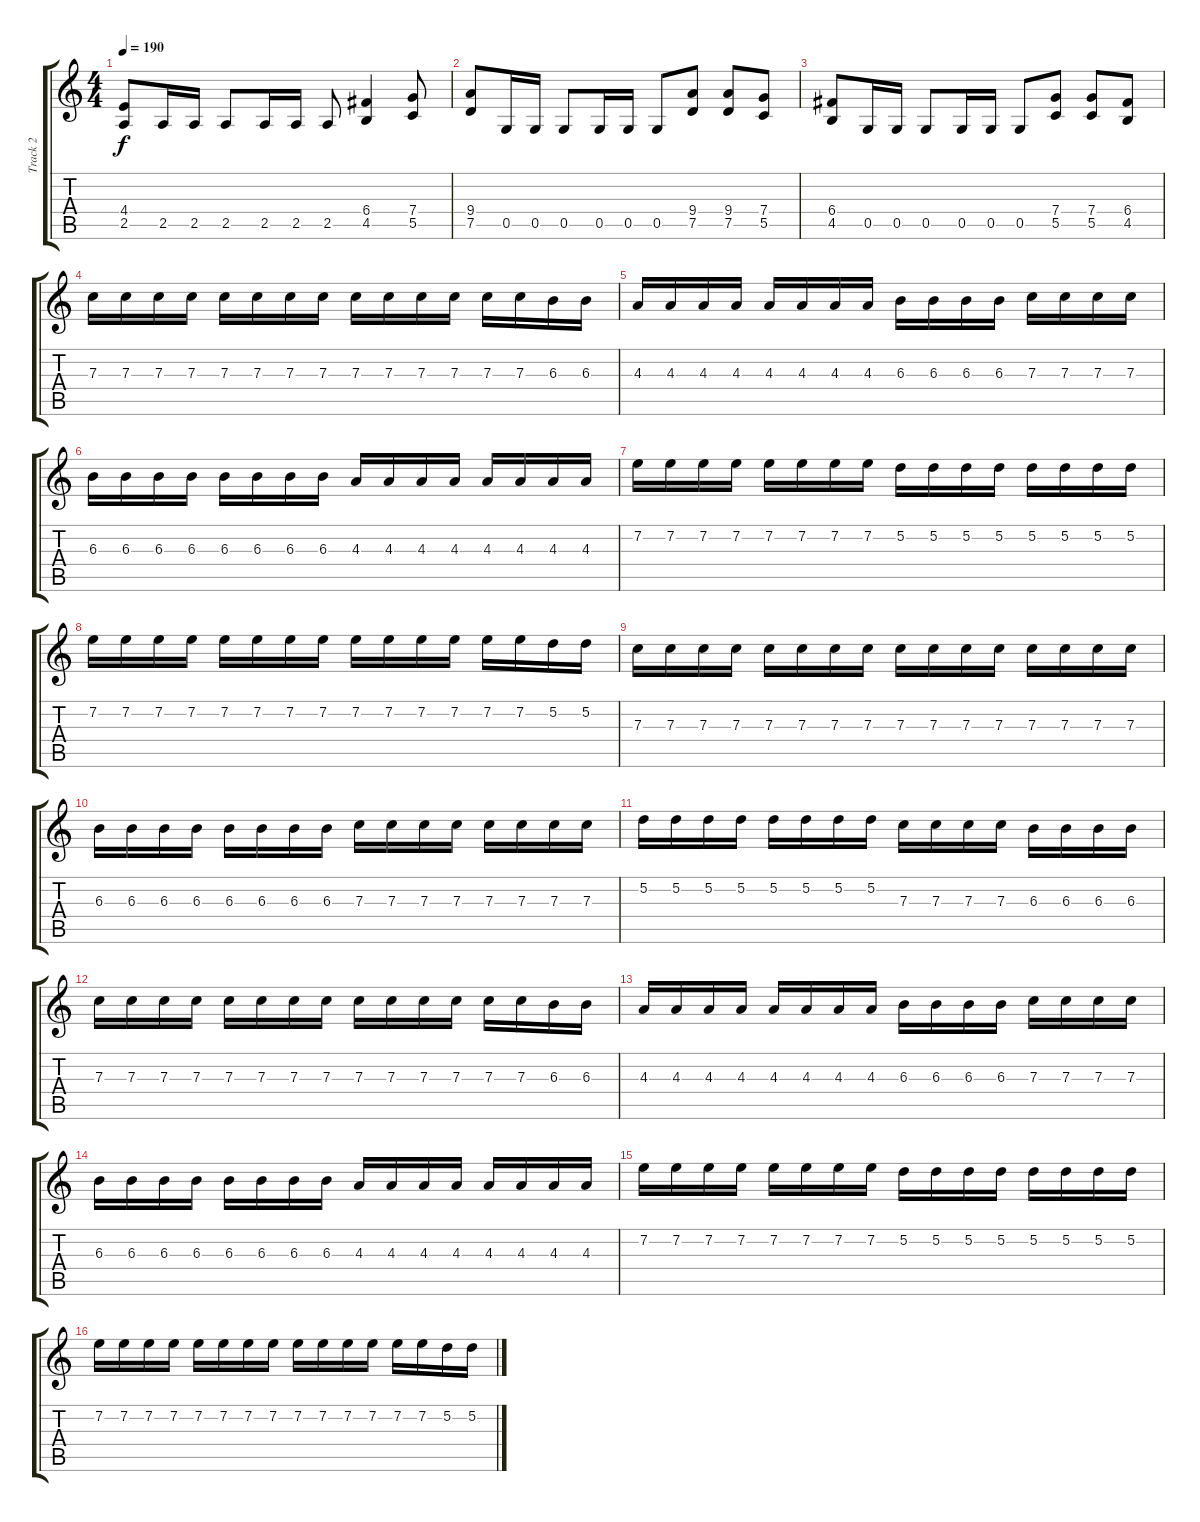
\track ("Track 2" "Track 2") {instrument distortionguitar}
\staff {score tabs}
\tuning (D4 A3 F3 C3 G2 D2) {hide}
\ts (4 4)
\tempo 190
\clef g2
\ks c
(4.4 2.5).8{dy f} 2.5.16 2.5.16 2.5.8 2.5.16 2.5.16 2.5.8 (6.4 4.5).4 (7.4 5.5).8 |
(9.4 7.5).8 0.5.16 0.5.16 0.5.8 0.5.16 0.5.16 0.5.8 (9.4 7.5).8 (9.4 7.5).8 (7.4 5.5).8 |
(6.4 4.5).8 0.5.16 0.5.16 0.5.8 0.5.16 0.5.16 0.5.8 (7.4 5.5).8 (7.4 5.5).8 (6.4 4.5).8 |
7.3.16 7.3.16 7.3.16 7.3.16 7.3.16 7.3.16 7.3.16 7.3.16 7.3.16 7.3.16 7.3.16 7.3.16 7.3.16 7.3.16 6.3.16 6.3.16 |
4.3.16 4.3.16 4.3.16 4.3.16 4.3.16 4.3.16 4.3.16 4.3.16 6.3.16 6.3.16 6.3.16 6.3.16 7.3.16 7.3.16 7.3.16 7.3.16 |
6.3.16 6.3.16 6.3.16 6.3.16 6.3.16 6.3.16 6.3.16 6.3.16 4.3.16 4.3.16 4.3.16 4.3.16 4.3.16 4.3.16 4.3.16 4.3.16 |
7.2.16 7.2.16 7.2.16 7.2.16 7.2.16 7.2.16 7.2.16 7.2.16 5.2.16 5.2.16 5.2.16 5.2.16 5.2.16 5.2.16 5.2.16 5.2.16 |
7.2.16 7.2.16 7.2.16 7.2.16 7.2.16 7.2.16 7.2.16 7.2.16 7.2.16 7.2.16 7.2.16 7.2.16 7.2.16 7.2.16 5.2.16 5.2.16 |
7.3.16 7.3.16 7.3.16 7.3.16 7.3.16 7.3.16 7.3.16 7.3.16 7.3.16 7.3.16 7.3.16 7.3.16 7.3.16 7.3.16 7.3.16 7.3.16 |
6.3.16 6.3.16 6.3.16 6.3.16 6.3.16 6.3.16 6.3.16 6.3.16 7.3.16 7.3.16 7.3.16 7.3.16 7.3.16 7.3.16 7.3.16 7.3.16 |
5.2.16 5.2.16 5.2.16 5.2.16 5.2.16 5.2.16 5.2.16 5.2.16 7.3.16 7.3.16 7.3.16 7.3.16 6.3.16 6.3.16 6.3.16 6.3.16 |
7.3.16 7.3.16 7.3.16 7.3.16 7.3.16 7.3.16 7.3.16 7.3.16 7.3.16 7.3.16 7.3.16 7.3.16 7.3.16 7.3.16 6.3.16 6.3.16 |
4.3.16 4.3.16 4.3.16 4.3.16 4.3.16 4.3.16 4.3.16 4.3.16 6.3.16 6.3.16 6.3.16 6.3.16 7.3.16 7.3.16 7.3.16 7.3.16 |
6.3.16 6.3.16 6.3.16 6.3.16 6.3.16 6.3.16 6.3.16 6.3.16 4.3.16 4.3.16 4.3.16 4.3.16 4.3.16 4.3.16 4.3.16 4.3.16 |
7.2.16 7.2.16 7.2.16 7.2.16 7.2.16 7.2.16 7.2.16 7.2.16 5.2.16 5.2.16 5.2.16 5.2.16 5.2.16 5.2.16 5.2.16 5.2.16 |
7.2.16 7.2.16 7.2.16 7.2.16 7.2.16 7.2.16 7.2.16 7.2.16 7.2.16 7.2.16 7.2.16 7.2.16 7.2.16 7.2.16 5.2.16 5.2.16
